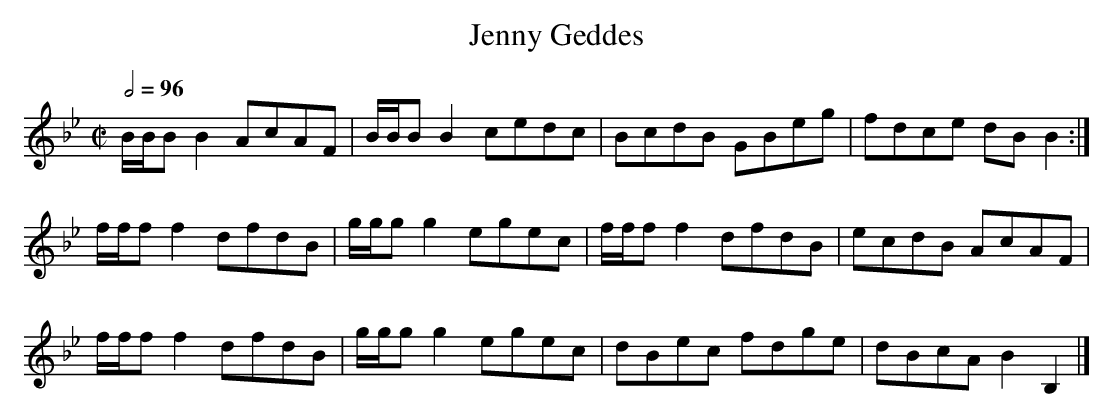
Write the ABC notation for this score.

X:1
T:Jenny Geddes
M:C|
L:1/8
Q:1/2=96
K:Bb
B/B/BB2 AcAF|B/B/BB2 cedc|BcdB    GBeg|fdce dBB2 :|
f/f/ff2 dfdB|g/g/gg2 egec|f/f/ff2 dfdB|ecdB AcAF  |
f/f/ff2 dfdB|g/g/gg2 egec|dBec    fdge|dBcA B2B,2|]
